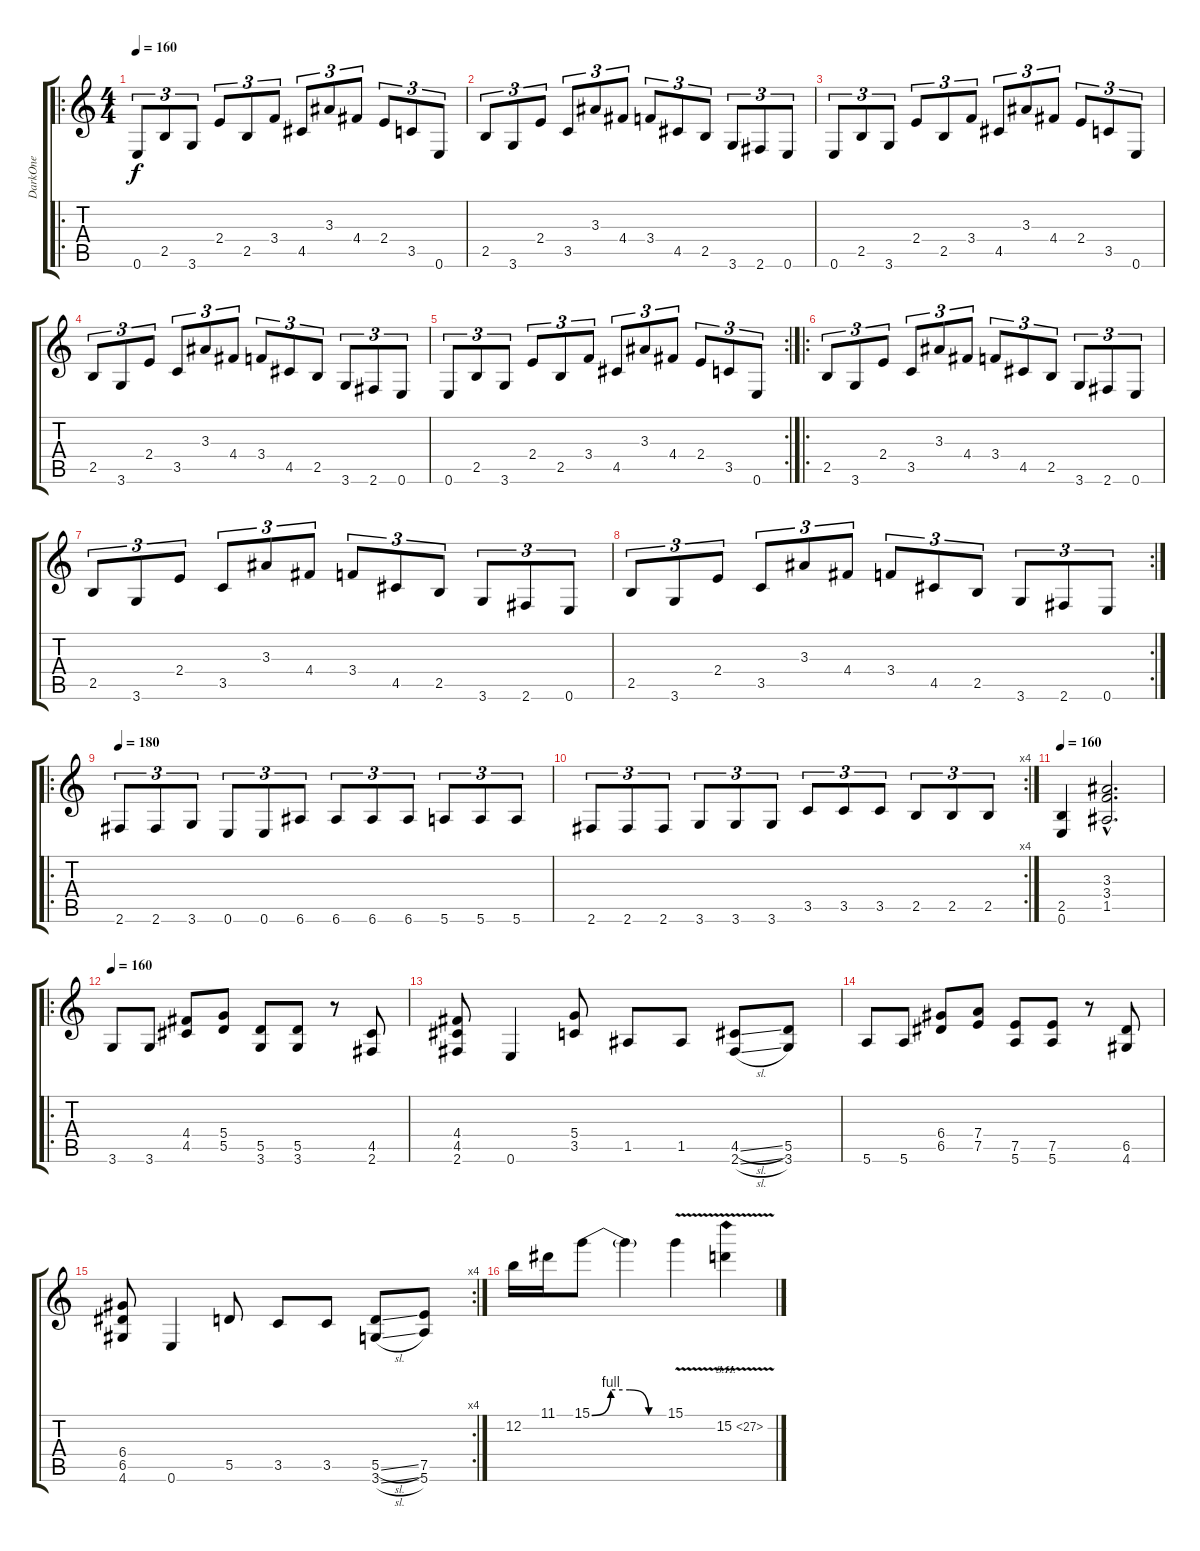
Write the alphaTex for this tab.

\track ("DarkOne" "DarkOne") {instrument distortionguitar}
\staff {score tabs}
\tuning (E4 B3 G3 D3 A2 E2) {hide}
\ro
\ts (4 4)
\tempo 160
\clef g2
\ks c
0.6.8{tu (3 2) dy f instrument distortionguitar} 2.5.8{tu (3 2)} 3.6.8{tu (3 2)} 2.4.8{tu (3 2)} 2.5.8{tu (3 2)} 3.4.8{tu (3 2)} 4.5.8{tu (3 2)} 3.3.8{tu (3 2)} 4.4.8{tu (3 2)} 2.4.8{tu (3 2)} 3.5.8{tu (3 2)} 0.6.8{tu (3 2)} |
2.5.8{tu (3 2)} 3.6.8{tu (3 2)} 2.4.8{tu (3 2)} 3.5.8{tu (3 2)} 3.3.8{tu (3 2)} 4.4.8{tu (3 2)} 3.4.8{tu (3 2)} 4.5.8{tu (3 2)} 2.5.8{tu (3 2)} 3.6.8{tu (3 2)} 2.6.8{tu (3 2)} 0.6.8{tu (3 2)} |
0.6.8{tu (3 2)} 2.5.8{tu (3 2)} 3.6.8{tu (3 2)} 2.4.8{tu (3 2)} 2.5.8{tu (3 2)} 3.4.8{tu (3 2)} 4.5.8{tu (3 2)} 3.3.8{tu (3 2)} 4.4.8{tu (3 2)} 2.4.8{tu (3 2)} 3.5.8{tu (3 2)} 0.6.8{tu (3 2)} |
2.5.8{tu (3 2)} 3.6.8{tu (3 2)} 2.4.8{tu (3 2)} 3.5.8{tu (3 2)} 3.3.8{tu (3 2)} 4.4.8{tu (3 2)} 3.4.8{tu (3 2)} 4.5.8{tu (3 2)} 2.5.8{tu (3 2)} 3.6.8{tu (3 2)} 2.6.8{tu (3 2)} 0.6.8{tu (3 2)} |
\rc 2
0.6.8{tu (3 2)} 2.5.8{tu (3 2)} 3.6.8{tu (3 2)} 2.4.8{tu (3 2)} 2.5.8{tu (3 2)} 3.4.8{tu (3 2)} 4.5.8{tu (3 2)} 3.3.8{tu (3 2)} 4.4.8{tu (3 2)} 2.4.8{tu (3 2)} 3.5.8{tu (3 2)} 0.6.8{tu (3 2)} |
\ro
2.5.8{tu (3 2)} 3.6.8{tu (3 2)} 2.4.8{tu (3 2)} 3.5.8{tu (3 2)} 3.3.8{tu (3 2)} 4.4.8{tu (3 2)} 3.4.8{tu (3 2)} 4.5.8{tu (3 2)} 2.5.8{tu (3 2)} 3.6.8{tu (3 2)} 2.6.8{tu (3 2)} 0.6.8{tu (3 2)} |
2.5.8{tu (3 2)} 3.6.8{tu (3 2)} 2.4.8{tu (3 2)} 3.5.8{tu (3 2)} 3.3.8{tu (3 2)} 4.4.8{tu (3 2)} 3.4.8{tu (3 2)} 4.5.8{tu (3 2)} 2.5.8{tu (3 2)} 3.6.8{tu (3 2)} 2.6.8{tu (3 2)} 0.6.8{tu (3 2)} |
\rc 2
2.5.8{tu (3 2)} 3.6.8{tu (3 2)} 2.4.8{tu (3 2)} 3.5.8{tu (3 2)} 3.3.8{tu (3 2)} 4.4.8{tu (3 2)} 3.4.8{tu (3 2)} 4.5.8{tu (3 2)} 2.5.8{tu (3 2)} 3.6.8{tu (3 2)} 2.6.8{tu (3 2)} 0.6.8{tu (3 2)} |
\ro
\tempo 180
2.6.8{tu (3 2)} 2.6.8{tu (3 2)} 3.6.8{tu (3 2)} 0.6.8{tu (3 2)} 0.6.8{tu (3 2)} 6.6.8{tu (3 2)} 6.6.8{tu (3 2)} 6.6.8{tu (3 2)} 6.6.8{tu (3 2)} 5.6.8{tu (3 2)} 5.6.8{tu (3 2)} 5.6.8{tu (3 2)} |
\rc 4
2.6.8{tu (3 2)} 2.6.8{tu (3 2)} 2.6.8{tu (3 2)} 3.6.8{tu (3 2)} 3.6.8{tu (3 2)} 3.6.8{tu (3 2)} 3.5.8{tu (3 2)} 3.5.8{tu (3 2)} 3.5.8{tu (3 2)} 2.5.8{tu (3 2)} 2.5.8{tu (3 2)} 2.5.8{tu (3 2)} |
\tempo 160
(2.5 0.6).4 (3.3{hac} 3.4{hac} 1.5{hac}).2{d} |
\ro
\tempo 160
3.6.8 3.6.8 (4.4 4.5).8 (5.4 5.5).8 (5.5 3.6).8 (5.5 3.6).8 r.8 (4.5 2.6).8 |
(4.4 4.5 2.6).8 0.6.4 (5.4 3.5).8 1.5.8 1.5.8 (4.5{sl} 2.6{sl}).8 (5.5 3.6).8 |
5.6.8 5.6.8 (6.4 6.5).8 (7.4 7.5).8 (7.5 5.6).8 (7.5 5.6).8 r.8 (6.5 4.6).8 |
\rc 4
(6.4 6.5 4.6).8 0.6.4 5.5.8 3.5.8 3.5.8 (5.5{sl} 3.6{sl}).8 (7.5 5.6).8 |
12.2.16 11.1.16 15.1{be (custom 0 0 15 4 30 4 45 0 60 0)}.8 15.1{t}.4 15.1{v}.4 15.2{sh 12 v}.4
